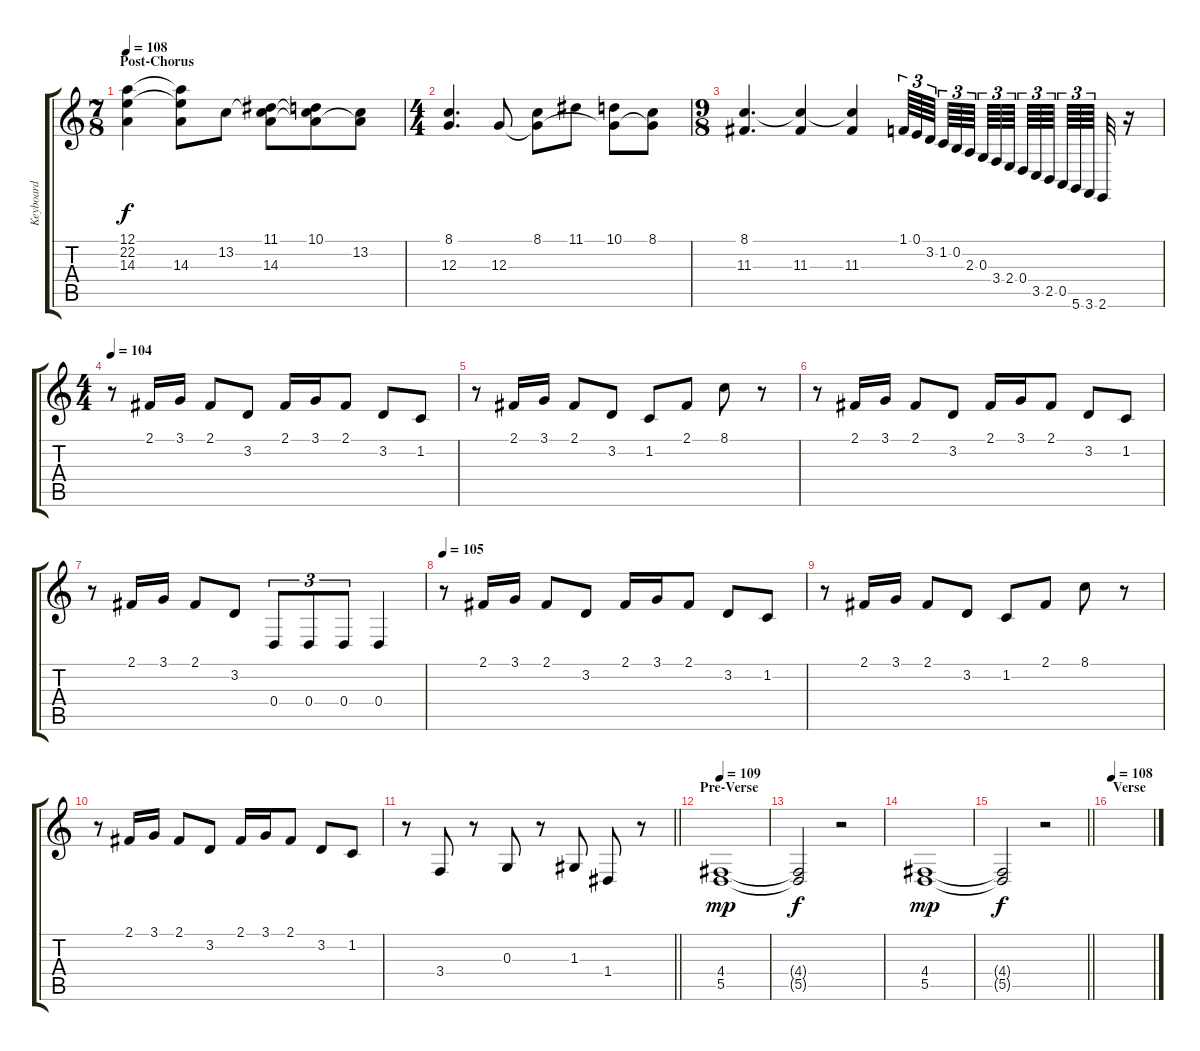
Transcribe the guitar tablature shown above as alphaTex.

\track ("Keyboard" "Keyboard") {instrument choiraahs}
\staff {score tabs}
\tuning (E4 B3 G3 D3 A2 D2) {hide}
\ts (7 8)
\section ("" "Post-Chorus")
\tempo 108
\clef g2
\ks c
(12.1 22.2 14.3).4{dy f} (12.1{t} 22.2{t} 14.3).8 13.2.8 (11.1 13.2{t} 14.3).8 (10.1 13.2{t} 14.3{t}).8 (13.2 14.3{t}).8 |
\ts (4 4)
(8.1 12.3).4{d} 12.3.8 (8.1 12.3{t}).8 11.1.8 (10.1 12.3{t}).8 (8.1 12.3{t}).8 |
\ts (9 8)
(8.1 11.3).4{d} (8.1{t} 11.3).4 (8.1{t} 11.3).4 1.1.64{tu (3 2)} 0.1.64{tu (3 2)} 3.2.64{tu (3 2) beam splitsecondary} 1.2.64{tu (3 2)} 0.2.64{tu (3 2)} 2.3.64{tu (3 2) beam splitsecondary} 0.3.64{tu (3 2)} 3.4.64{tu (3 2)} 2.4.64{tu (3 2) beam splitsecondary} 0.4.64{tu (3 2)} 3.5.64{tu (3 2)} 2.5.64{tu (3 2) beam splitsecondary} 0.5.64{tu (3 2)} 5.6.64{tu (3 2)} 3.6.64{tu (3 2) beam splitsecondary} 2.6.32 r.16 |
\ts (4 4)
\tempo 104
r.8{instrument sitar} 2.1.16 3.1.16 2.1.8 3.2.8 2.1.16 3.1.16 2.1.8 3.2.8 1.2.8 |
r.8 2.1.16 3.1.16 2.1.8 3.2.8 1.2.8 2.1.8 8.1.8 r.8 |
r.8 2.1.16 3.1.16 2.1.8 3.2.8 2.1.16 3.1.16 2.1.8 3.2.8 1.2.8 |
r.8 2.1.16 3.1.16 2.1.8 3.2.8 0.4.8{tu (3 2)} 0.4.8{tu (3 2)} 0.4.8{tu (3 2)} 0.4.4 |
\tempo 105
r.8 2.1.16 3.1.16 2.1.8 3.2.8 2.1.16 3.1.16 2.1.8 3.2.8 1.2.8 |
r.8 2.1.16 3.1.16 2.1.8 3.2.8 1.2.8 2.1.8 8.1.8 r.8 |
r.8 2.1.16 3.1.16 2.1.8 3.2.8 2.1.16 3.1.16 2.1.8 3.2.8 1.2.8 |
\barLineRight lightlight
r.8 3.4.8 r.8 0.3.8 r.8 1.3.8 1.4.8 r.8 |
\section ("" "Pre-Verse")
\tempo 109
(4.4 5.5).1{dy mp} |
(4.4{t} 5.5{t}).2{dy f} r.2 |
(4.4 5.5).1{dy mp} |
\barLineRight lightlight
(4.4{t} 5.5{t}).2{dy f} r.2 |
\section ("" "Verse")
\tempo 108
